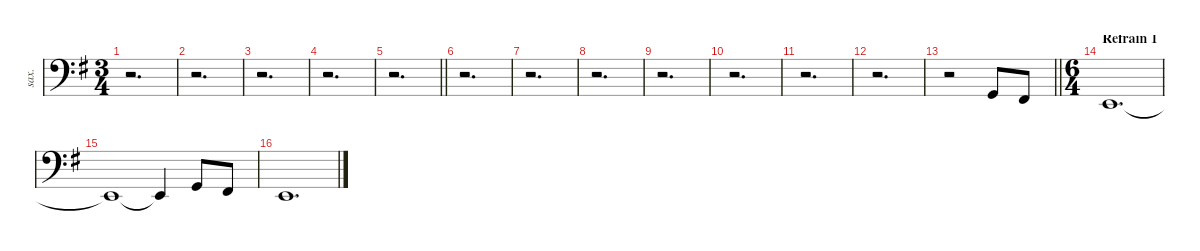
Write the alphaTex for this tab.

\defaultSystemsLayout 4
\hideDynamics
\bracketExtendMode groupsimilarinstruments
\otherSystemsTrackNameOrientation horizontal
\track ("Baritone Sax" "sax.") {defaultSystemsLayout 8 instrument baritonesax}
\staff {score}
\tuning (E4 B3 G3 D3 A2 E2)
\ts (3 4)
\tempo (120 hide)
\clef f4
\ks eminor
r.2{d dy f beam Down} |
r.2{d beam Down} |
r.2{d beam Down} |
r.2{d beam Down} |
\barLineRight lightlight
r.2{d beam Down} |
r.2{d beam Down} |
r.2{d beam Down} |
r.2{d beam Down} |
r.2{d beam Down} |
r.2{d beam Down} |
r.2{d beam Down} |
r.2{d beam Down} |
\barLineRight lightlight
r.2{beam Down} 3.6{acc forcenatural}.8{beam Up} 2.6{acc #}.8{beam Up} |
\ts (6 4)
\beaming (8 3 3 3 3)
\section ("" "Refrain 1")
0.6{acc forcenatural}.1{d beam Up} |
0.6{t acc forcenatural}.1{beam Up} 0.6{t acc forcenatural}.4{beam Up} 3.6{acc forcenatural}.8{beam Up} 2.6{acc #}.8{beam Up} |
0.6{acc forcenatural}.1{d beam Up}
